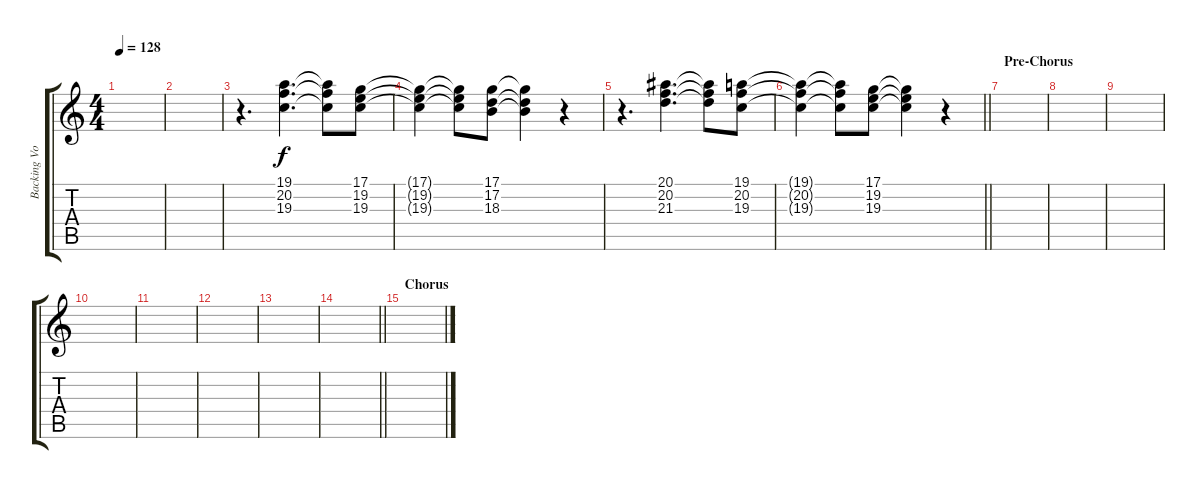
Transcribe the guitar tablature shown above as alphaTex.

\track ("Backing Vocal" "Backing Vo") {instrument lead6voice}
\staff {score tabs}
\tuning (D4 A3 F3 C3 G2 C2) {hide}
\ts (4 4)
\tempo 128
\clef g2
\ks c
|
|
r.4{d} (19.1 20.2 19.3).4{d} (19.1{t} 20.2{t} 19.3{t}).8 (17.1 19.2 19.3).8 |
(17.1{t} 19.2{t} 19.3{t}).4 (17.1{t} 19.2{t} 19.3{t}).8 (17.1 17.2 18.3).8 (17.1{t} 17.2{t} 18.3{t}).4 r.4 |
r.4{d} (20.1 20.2 21.3).4{d} (20.1{t} 20.2{t} 21.3{t}).8 (19.1 20.2 19.3).8 |
\barLineRight lightlight
(19.1{t} 20.2{t} 19.3{t}).4 (19.1{t} 20.2{t} 19.3{t}).8 (17.1 19.2 19.3).8 (17.1{t} 19.2{t} 19.3{t}).4 r.4 |
\section ("" "Pre-Chorus")
|
|
|
|
|
|
|
\barLineRight lightlight
|
\section ("" "Chorus")
